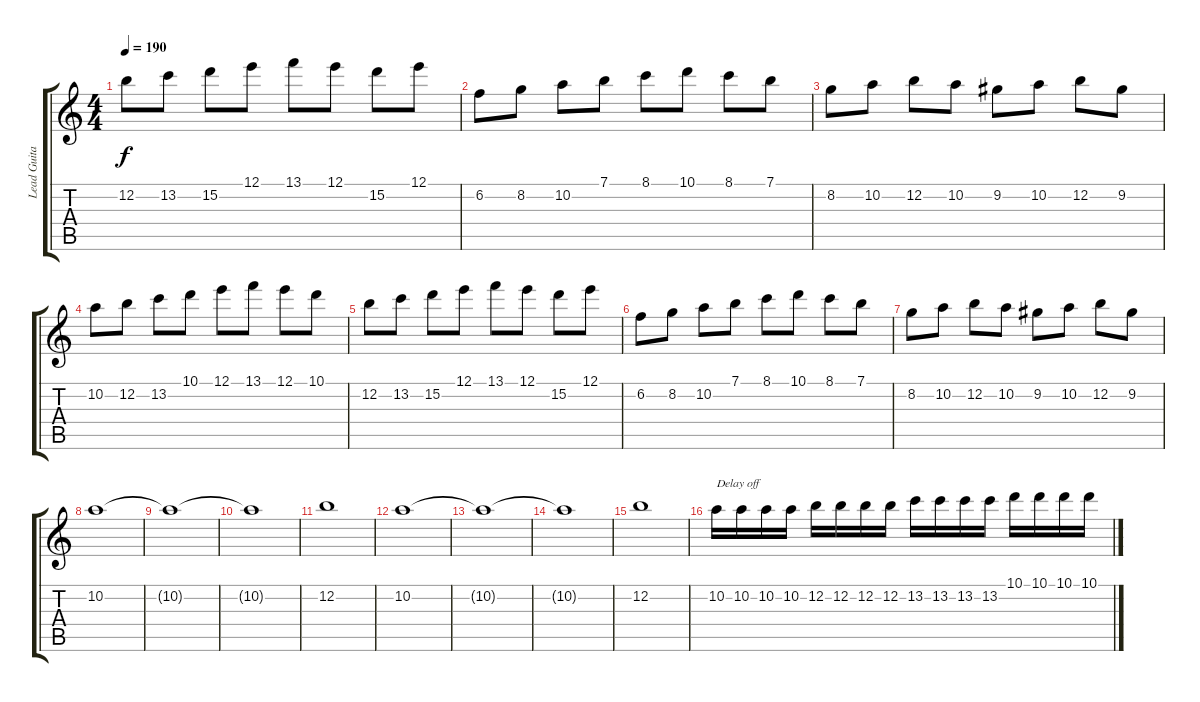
\track ("Lead Guitar" "Lead Guita") {instrument distortionguitar}
\staff {score tabs}
\tuning (E4 B3 G3 D3 A2 E2) {hide}
\ts (4 4)
\tempo 190
\clef g2
\ks c
12.2.8{dy f} 13.2.8 15.2.8 12.1.8 13.1.8 12.1.8 15.2.8 12.1.8 |
6.2.8 8.2.8 10.2.8 7.1.8 8.1.8 10.1.8 8.1.8 7.1.8 |
8.2.8 10.2.8 12.2.8 10.2.8 9.2.8 10.2.8 12.2.8 9.2.8 |
10.2.8 12.2.8 13.2.8 10.1.8 12.1.8 13.1.8 12.1.8 10.1.8 |
12.2.8 13.2.8 15.2.8 12.1.8 13.1.8 12.1.8 15.2.8 12.1.8 |
6.2.8 8.2.8 10.2.8 7.1.8 8.1.8 10.1.8 8.1.8 7.1.8 |
8.2.8 10.2.8 12.2.8 10.2.8 9.2.8 10.2.8 12.2.8 9.2.8 |
10.2.1 |
10.2{t}.1 |
10.2{t}.1 |
12.2.1 |
10.2.1 |
10.2{t}.1 |
10.2{t}.1 |
12.2.1 |
10.2.16{txt "Delay off"} 10.2.16 10.2.16 10.2.16 12.2.16 12.2.16 12.2.16 12.2.16 13.2.16 13.2.16 13.2.16 13.2.16 10.1.16 10.1.16 10.1.16 10.1.16
